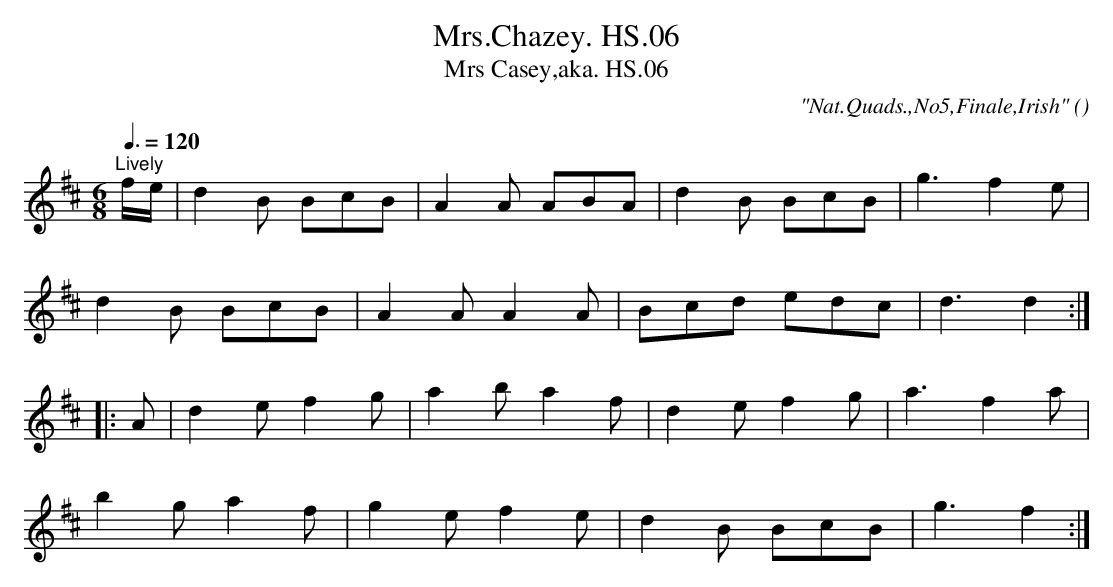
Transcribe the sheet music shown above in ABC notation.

X:1
T:Mrs.Chazey. HS.06
T:Mrs Casey,aka. HS.06
M:6/8
L:1/8
Q:3/8=120
C:"Nat.Quads.,No5,Finale,Irish"
O:
K:D
"^Lively"f/e/|d2B BcB|A2A ABA|d2B BcB|g3f2e|
d2B BcB|A2AA2A|Bcd edc|d3d2:|
|:A|d2ef2g|a2ba2f|d2ef2g|a3f2a|
b2ga2f|g2ef2e|d2B BcB|g3f2:|
